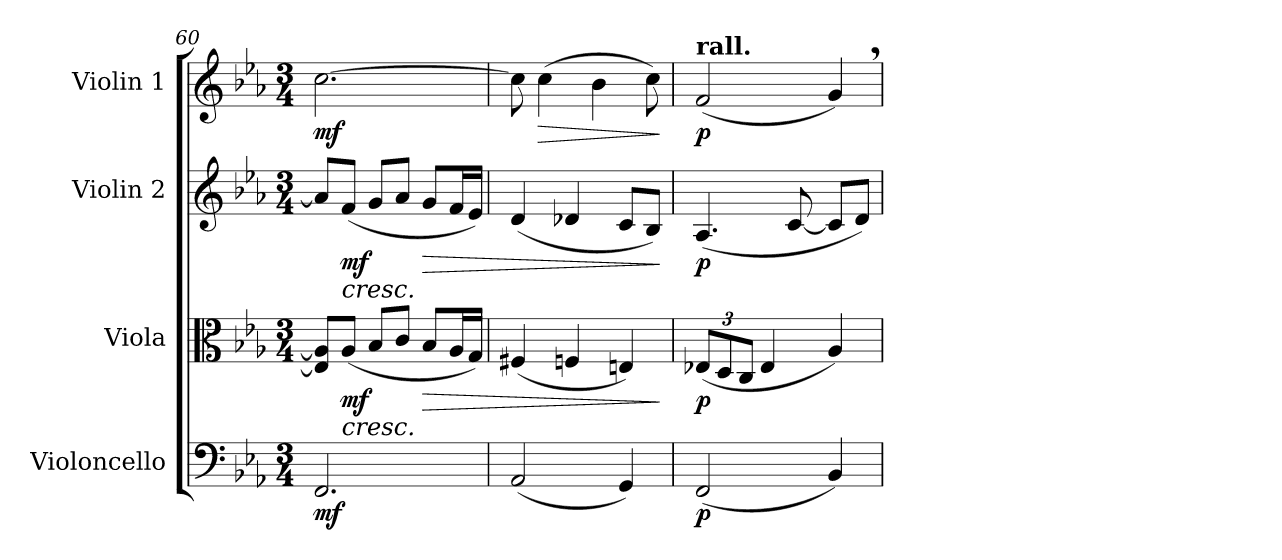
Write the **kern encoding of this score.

**kern	**dynam	**kern	**dynam	**kern	**dynam	**kern	**dynam
*part4	*part4	*part3	*part3	*part2	*part2	*part1	*part1
*staff4	*staff4	*staff3	*staff3	*staff2	*staff2	*staff1	*staff1
*I"Violoncello	*	*I"Viola	*	*I"Violin 2	*	*I"Violin 1	*
*I'Vc	*	*I'Vla	*	*I'Vln	*	*I'Vln	*
*clefF4	*	*clefC3	*	*clefG2	*	*clefG2	*
*k[b-e-a-]	*	*k[b-e-a-]	*	*k[b-e-a-]	*	*k[b-e-a-]	*
*M3/4	*	*M3/4	*	*M3/4	*	*M3/4	*
=60	=60	=60	=60	=60	=60	=60	=60
!	!LO:DY:b	!	!	!	!	!	!LO:DY:b
2.FF/	mf	8E-/] 8A-/]L	.	8a-/L]	.	[2.cc\	mf
!	!	!	!LO:HP:b	!	!LO:HP:b	!	!
!	!	!	!LO:DY:n=1:b	!	!LO:DY:n=1:b	!	!
.	.	(8A-/J	< mf	(8f/J	< mf	.	.
.	.	8B-/L	.	8g/L	.	.	.
.	.	8c/J	.	8a-/J	.	.	.
!	!	!	!LO:HP:b	!	!LO:HP:b	!	!
.	.	8B-/L	>	8g/L	>	.	.
.	.	16A-/L	.	16f/L	.	.	.
.	.	16G/JJ)	.	16e-/JJ)	.	.	.
.	.	.	[	.	[	.	.
=61	=61	=61	=61	=61	=61	=61	=61
(2AA-/	.	(4F#X/	.	(4d/	.	8cc\]	.
!	!	!	!	!	!	!	!LO:HP:b
.	.	.	.	.	.	(4cc\	>
.	.	4Fn/	.	4d-X/	.	.	.
.	.	.	.	.	.	4b-\	.
4GG/)	.	4En/)	.	8c/L	.	.	.
.	.	.	.	8B-/J)	.	8cc\)	.
.	.	.	]	.	]	.	]
!!LO:PB:g=z
=62	=62	=62	=62	=62	=62	=62	=62
*	*	*Xbrackettup	*	*	*	*	*
!	!	!	!	!	!	!LO:TX:a:B:t=rall.	!
!	!LO:DY:b	!	!LO:DY:b	!	!LO:DY:b	!	!LO:DY:b
(2FF/	p	(12E-X/L	p	(4.A-/	p	(2f/	p
.	.	12D/	.	.	.	.	.
.	.	12C/J	.	.	.	.	.
.	.	4E-/	.	.	.	.	.
.	.	.	.	[8c/	.	.	.
4BB-/)	.	4A-/)	.	8c/L]	.	4g,/)	.
.	.	.	.	8d/J)	.	.	.
=	=	=	=	=	=	=	=
*-	*-	*-	*-	*-	*-	*-	*-
